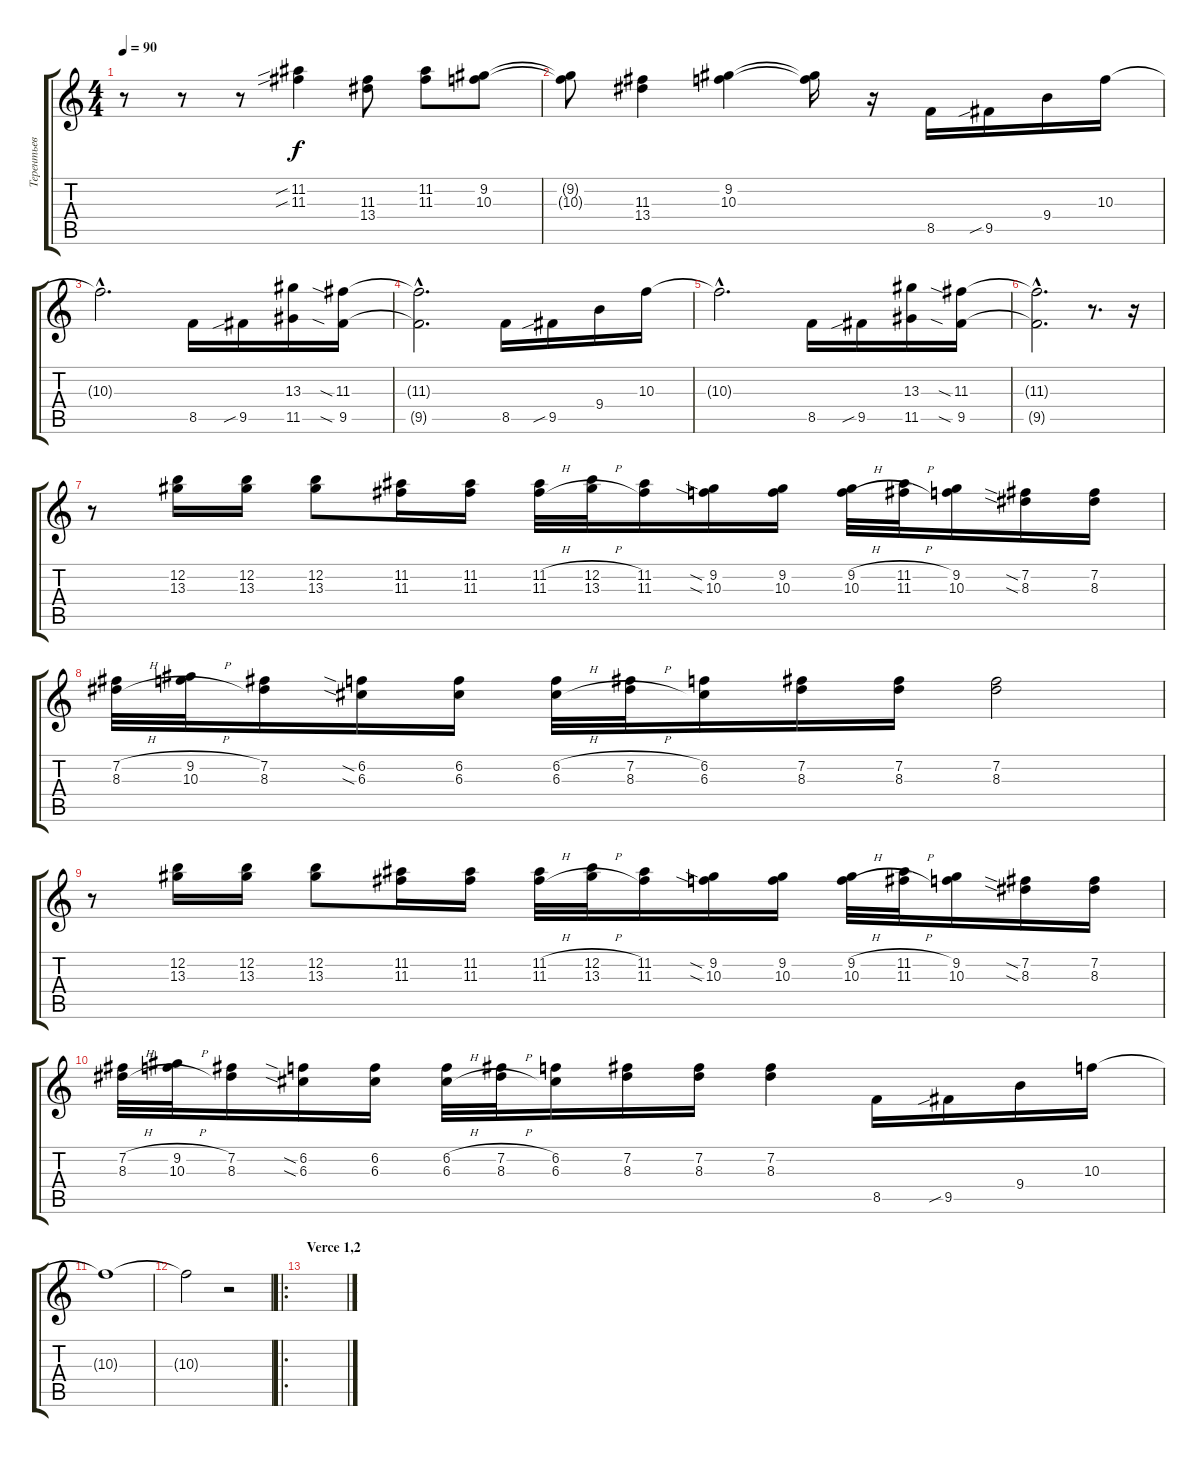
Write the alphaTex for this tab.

\track ("Терентьев" "Терентьев") {instrument guitarharmonics}
\staff {score tabs}
\tuning (E4 B3 G3 D3 A2 E2) {hide}
\ts (4 4)
\tempo 90
\clef g2
\ks c
r.8{dy f} r.8 r.8 (11.2{sib} 11.3{sib}).4 (11.3 13.4).8 (11.2 11.3).8 (9.2 10.3).8 |
(9.2{t} 10.3{t}).8 (11.3 13.4).4 (9.2 10.3).4 (9.2{t} 10.3{t}).16 r.16 8.5.16 9.5{sib}.16 9.4.16 10.3.16 |
10.3{hac t}.2{d} 8.5.16 9.5{sib}.16 (13.3 11.5).16 (11.3{sia} 9.5{sia}).16 |
(11.3{hac t} 9.5{hac t}).2{d} 8.5.16 9.5{sib}.16 9.4.16 10.3.16 |
10.3{hac t}.2{d} 8.5.16 9.5{sib}.16 (13.3 11.5).16 (11.3{sia} 9.5{sia}).16 |
(11.3{hac t} 9.5{hac t}).2{d} r.8{d} r.16 |
r.8 (12.2 13.3).16 (12.2 13.3).16 (12.2 13.3).8 (11.2 11.3).16 (11.2 11.3).16 (11.2{h} 11.3{h}).32 (12.2{h} 13.3{h}).32 (11.2 11.3).16 (9.2{sia} 10.3{sia}).16 (9.2 10.3).16 (9.2{h} 10.3{h}).32 (11.2{h} 11.3{h}).32 (9.2 10.3).16 (7.2{sia} 8.3{sia}).16 (7.2 8.3).16 |
(7.2{h} 8.3{h}).32 (9.2{h} 10.3{h}).32 (7.2 8.3).16 (6.2{sia} 6.3{sia}).16 (6.2 6.3).16 (6.2{h} 6.3{h}).32 (7.2{h} 8.3{h}).32 (6.2 6.3).16 (7.2 8.3).16 (7.2 8.3).16 (7.2 8.3).2 |
r.8 (12.2 13.3).16 (12.2 13.3).16 (12.2 13.3).8 (11.2 11.3).16 (11.2 11.3).16 (11.2{h} 11.3{h}).32 (12.2{h} 13.3{h}).32 (11.2 11.3).16 (9.2{sia} 10.3{sia}).16 (9.2 10.3).16 (9.2{h} 10.3{h}).32 (11.2{h} 11.3{h}).32 (9.2 10.3).16 (7.2{sia} 8.3{sia}).16 (7.2 8.3).16 |
(7.2{h} 8.3{h}).32 (9.2{h} 10.3{h}).32 (7.2 8.3).16 (6.2{sia} 6.3{sia}).16 (6.2 6.3).16 (6.2{h} 6.3{h}).32 (7.2{h} 8.3{h}).32 (6.2 6.3).16 (7.2 8.3).16 (7.2 8.3).16 (7.2 8.3).4 8.5.16 9.5{sib}.16 9.4.16 10.3.16 |
10.3{t}.1 |
10.3{t}.2 r.2 |
\ro
\section ("" "Verce 1,2")
